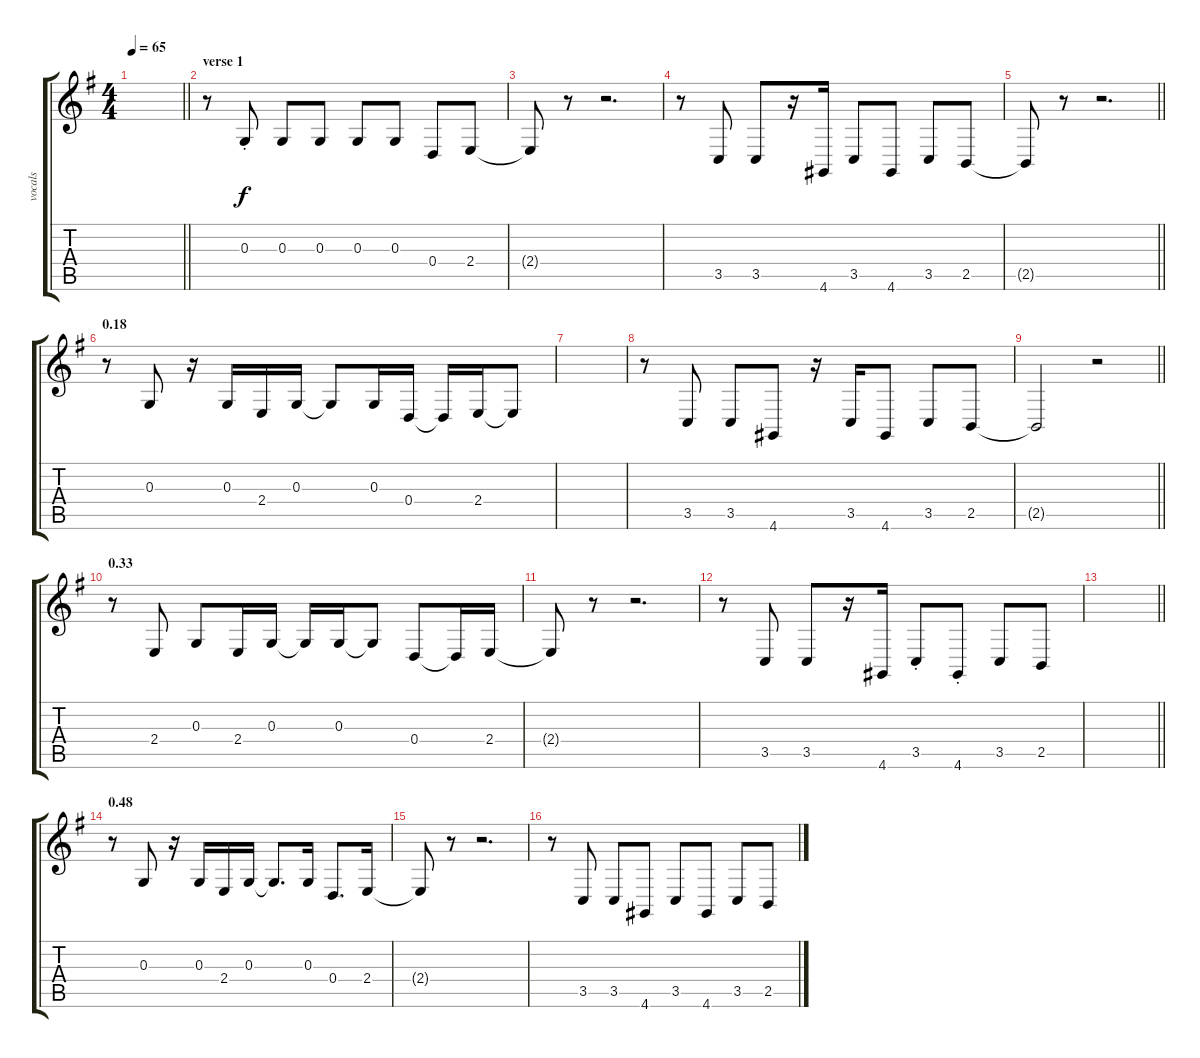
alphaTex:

\track ("vocals" "vocals") {instrument clarinet}
\staff {score tabs}
\tuning (E4 B3 G3 D3 A2 E2) {hide}
\ts (4 4)
\tempo 65
\clef g2
\barLineRight lightlight
\ks g
|
\section ("" "verse 1")
r.8 0.3{st}.8 0.3.8 0.3.8 0.3.8 0.3.8 0.4.8 2.4.8 |
2.4{t}.8 r.8 r.2{d} |
r.8 3.5.8 3.5.8 r.16 4.6.16 3.5.8 4.6.8 3.5.8 2.5.8 |
\barLineRight lightlight
2.5{t}.8 r.8 r.2{d} |
\section ("" "0.18")
r.8 0.3.8 r.16 0.3.16 2.4.16 0.3.16 0.3{t}.8 0.3.16 0.4.16 0.4{t}.16 2.4.16 2.4{t}.8 |
|
r.8 3.5.8 3.5.8 4.6.8 r.16 3.5.16 4.6.8 3.5.8 2.5.8 |
\barLineRight lightlight
2.5{t}.2 r.2 |
\section ("" "0.33")
r.8 2.4.8 0.3.8 2.4.16 0.3.16 0.3{t}.16 0.3.16 0.3{t}.8 0.4.8 0.4{t}.16 2.4.16 |
2.4{t}.8 r.8 r.2{d} |
r.8 3.5.8 3.5.8 r.16 4.6.16 3.5{st}.8 4.6{st}.8 3.5.8 2.5.8 |
\barLineRight lightlight
|
\section ("" "0.48")
r.8 0.3.8 r.16 0.3.16 2.4.16 0.3.16 0.3{t}.8{d} 0.3.16 0.4.8{d} 2.4.16 |
2.4{t}.8 r.8 r.2{d} |
r.8 3.5.8 3.5.8 4.6.8 3.5.8 4.6.8 3.5.8 2.5.8
